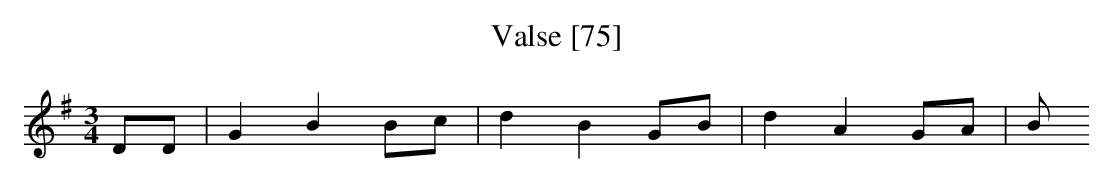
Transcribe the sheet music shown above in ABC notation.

X:1
T:Valse [75]
M:3/4
L:1/8
K:G
DD|G2B2 Bc|d2B2 GB|d2A2 GA|B...
